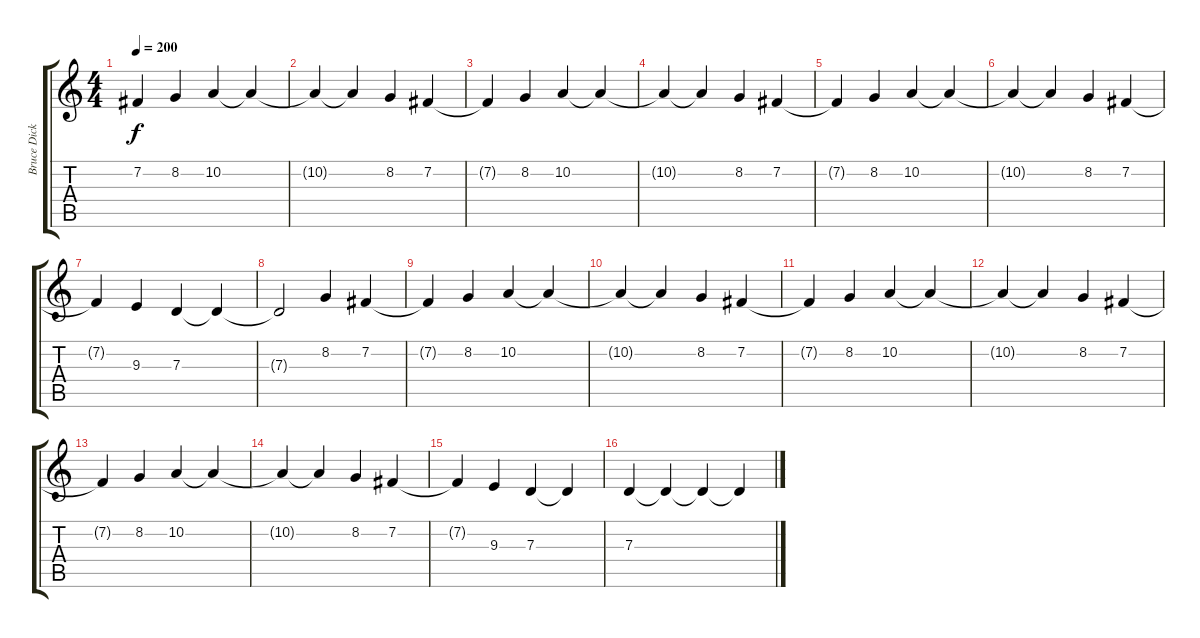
\track ("Bruce Dickinson" "Bruce Dick") {instrument harpsichord}
\staff {score tabs}
\tuning (E4 B3 G3 D3 A2 E2) {hide}
\ts (4 4)
\tempo 200
\clef g2
\ks c
7.2{t}.4{dy f} 8.2.4 10.2.4 10.2{t}.4 |
10.2{t}.4 10.2{t}.4 8.2.4 7.2.4 |
7.2{t}.4 8.2.4 10.2.4 10.2{t}.4 |
10.2{t}.4 10.2{t}.4 8.2.4 7.2.4 |
7.2{t}.4 8.2.4 10.2.4 10.2{t}.4 |
10.2{t}.4 10.2{t}.4 8.2.4 7.2.4 |
7.2{t}.4 9.3.4 7.3.4 7.3{t}.4 |
7.3{t}.2 8.2.4 7.2.4 |
7.2{t}.4 8.2.4 10.2.4 10.2{t}.4 |
10.2{t}.4 10.2{t}.4 8.2.4 7.2.4 |
7.2{t}.4 8.2.4 10.2.4 10.2{t}.4 |
10.2{t}.4 10.2{t}.4 8.2.4 7.2.4 |
7.2{t}.4 8.2.4 10.2.4 10.2{t}.4 |
10.2{t}.4 10.2{t}.4 8.2.4 7.2.4 |
7.2{t}.4 9.3.4 7.3.4 7.3{t}.4 |
7.3.4 7.3{t}.4 7.3{t}.4 7.3{t}.4
